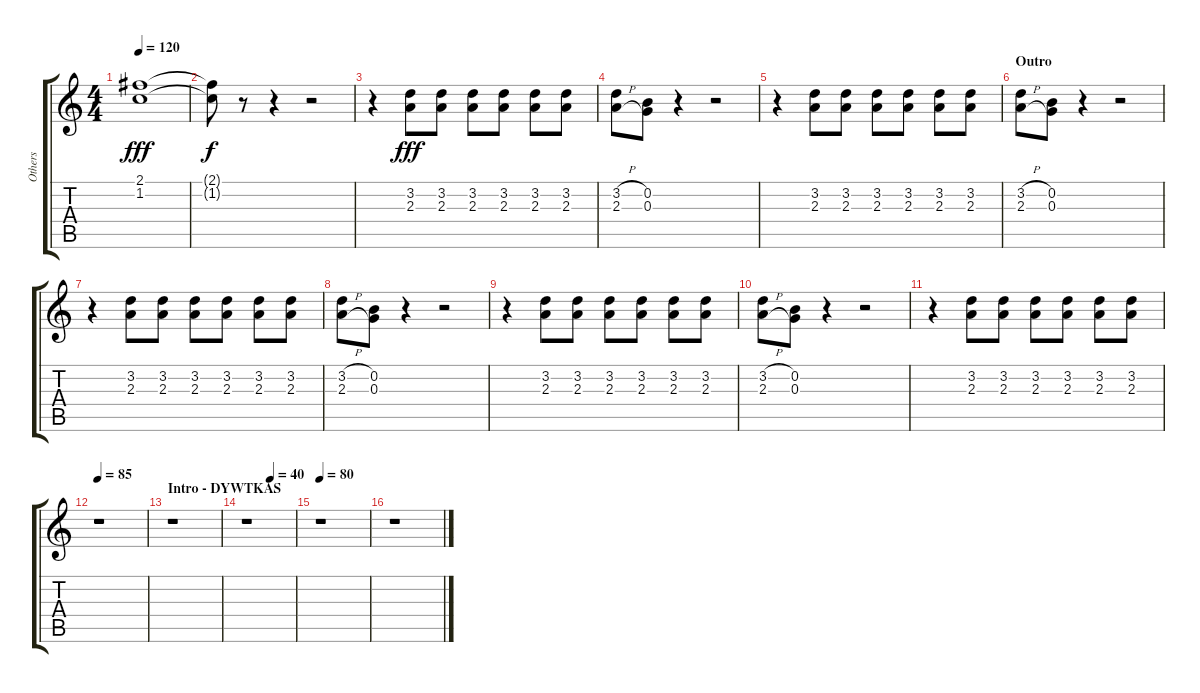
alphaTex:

\track ("Others" "Others") {instrument acousticguitarnylon}
\staff {score tabs}
\tuning (E4 B3 G3 D3 A2 E2) {hide}
\ts (4 4)
\tempo 120
\clef g2
\ks c
(2.1 1.2).1{dy fff} |
(2.1{t} 1.2{t}).8{dy f} r.8 r.4 r.2 |
r.4 (3.2 2.3).8{dy fff} (3.2 2.3).8 (3.2 2.3).8 (3.2 2.3).8 (3.2 2.3).8 (3.2 2.3).8 |
(3.2{h} 2.3{h}).8 (0.2 0.3).8 r.4 r.2 |
r.4 (3.2 2.3).8 (3.2 2.3).8 (3.2 2.3).8 (3.2 2.3).8 (3.2 2.3).8 (3.2 2.3).8 |
\section ("" "Outro")
(3.2{h} 2.3{h}).8 (0.2 0.3).8 r.4 r.2 |
r.4 (3.2 2.3).8 (3.2 2.3).8 (3.2 2.3).8 (3.2 2.3).8 (3.2 2.3).8 (3.2 2.3).8 |
(3.2{h} 2.3{h}).8 (0.2 0.3).8 r.4 r.2 |
r.4 (3.2 2.3).8 (3.2 2.3).8 (3.2 2.3).8 (3.2 2.3).8 (3.2 2.3).8 (3.2 2.3).8 |
(3.2{h} 2.3{h}).8 (0.2 0.3).8 r.4 r.2 |
r.4 (3.2 2.3).8 (3.2 2.3).8 (3.2 2.3).8 (3.2 2.3).8 (3.2 2.3).8 (3.2 2.3).8 |
\tempo 85
r.1 |
\section ("" "Intro - DYWTKAS")
r.1 |
\tempo (40 0.5)
r.1 |
\tempo 80
r.1 |
r.1
